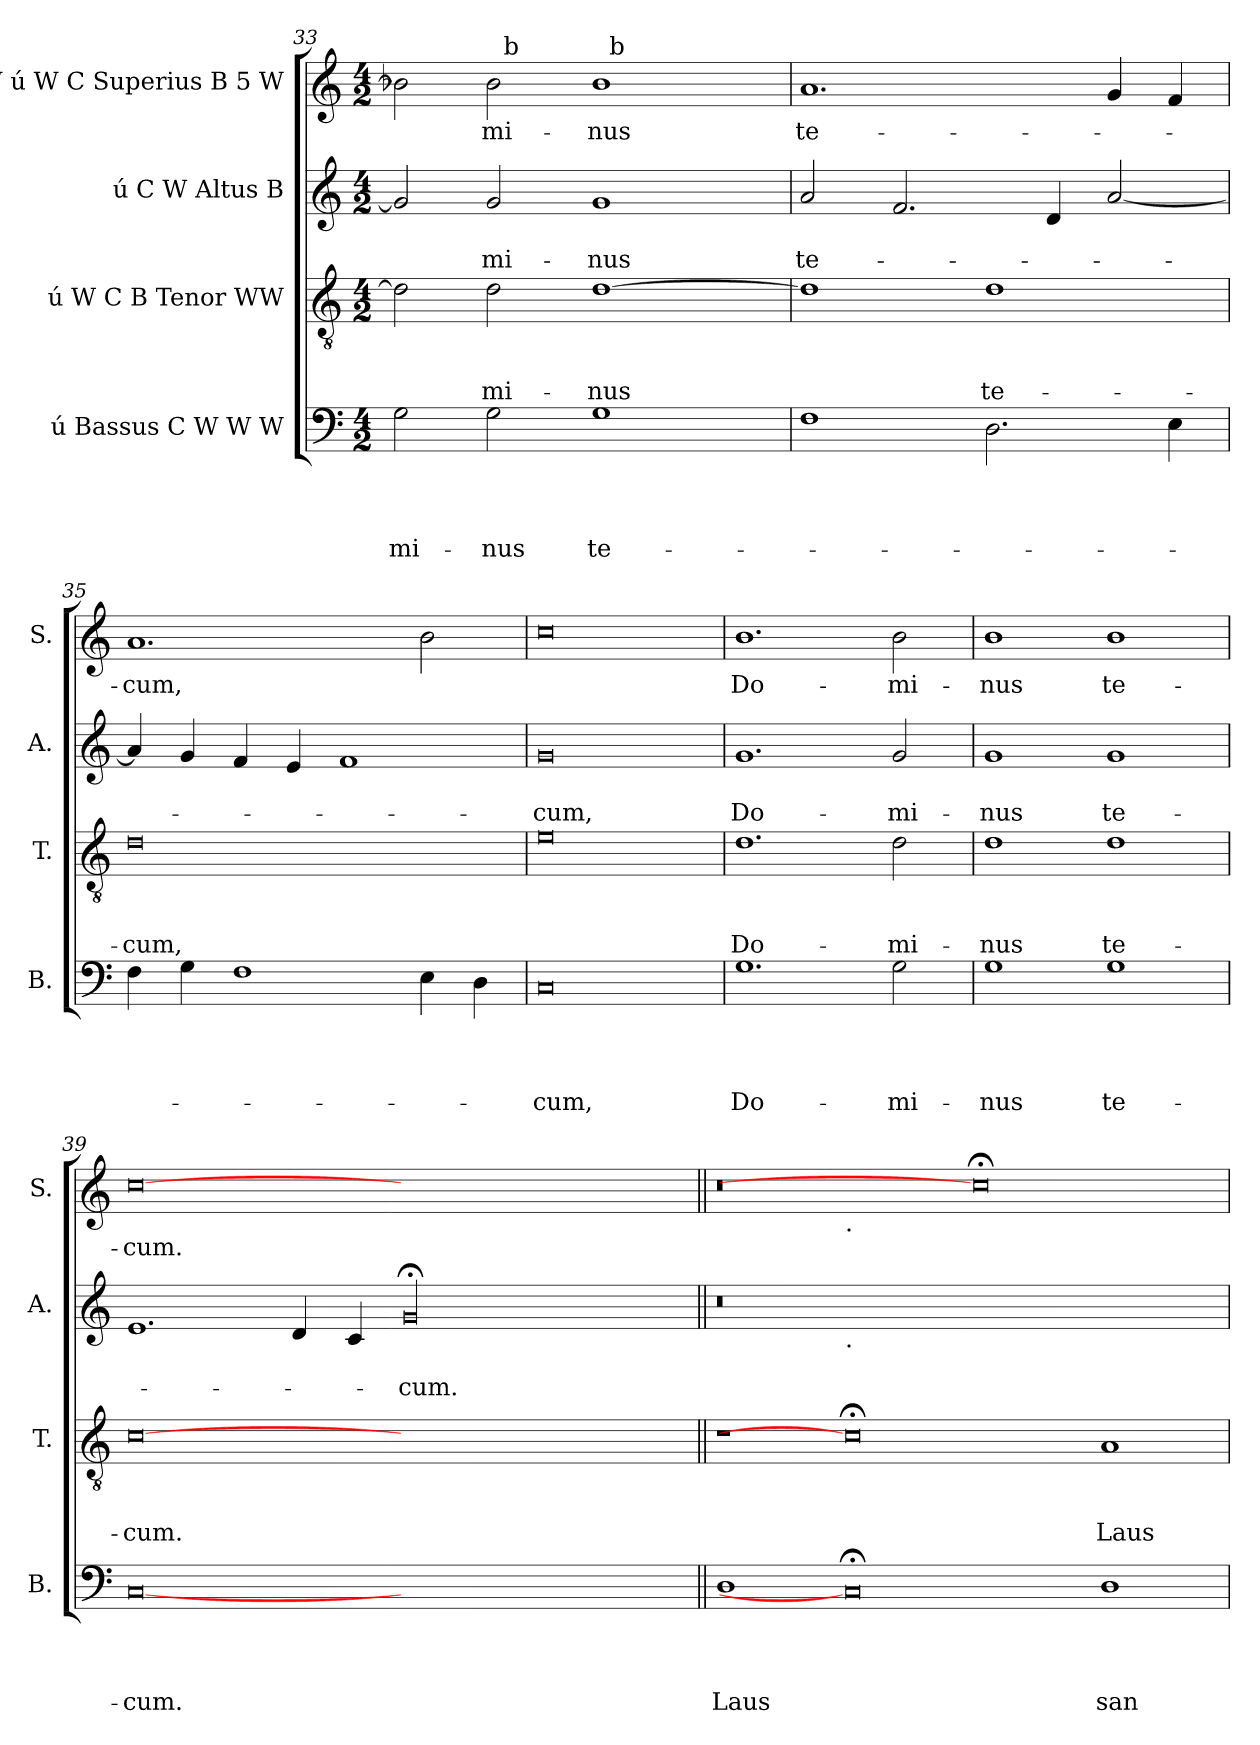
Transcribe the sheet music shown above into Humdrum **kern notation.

**kern	**text	**text	**text	**text	**kern	**text	**text	**text	**kern	**text	**text	**kern	**text
*part4	*part4	*part4	*part4	*part4	*part3	*part3	*part3	*part3	*part2	*part2	*part2	*part1	*part1
*staff4	*staff4	*staff4	*staff4	*staff4	*staff3	*staff3	*staff3	*staff3	*staff2	*staff2	*staff2	*staff1	*staff1
*I"ú Bassus C W W W	*	*	*	*	*I"ú W C B Tenor WW	*	*	*	*I"ú C W Altus B	*	*	*I"W ú W C Superius B 5 W	*
*I'B.	*	*	*	*	*I'T.	*	*	*	*I'A.	*	*	*I'S.	*
!!LO:LB:g=z
*clefF4	*	*	*	*	*clefGv2	*	*	*	*clefG2	*	*	*clefG2	*
*k[]	*	*	*	*	*k[]	*	*	*	*k[]	*	*	*k[]	*
*C:	*	*	*	*	*C:	*	*	*	*C:	*	*	*C:	*
*M4/2	*	*	*	*	*M4/2	*	*	*	*M4/2	*	*	*M4/2	*
=33	=33	=33	=33	=33	=33	=33	=33	=33	=33	=33	=33	=33	=33
!	!	!	!	!LO:LY:b	!	!	!	!	!	!	!	!	!
*	*	*	*	*	*	*	*	*	*	*	*	*^	*
*	*	*	*	*	*	*	*	*	*	*	*	*	*^	*
2G\	.	.	.	-mi-	2d\]	.	.	.	2g/]	.	.	2b-X\]	2ryy	1ryy	.
!	!	!	!	!LO:LY:b	!	!	!	!LO:LY:b	!	!	!LO:LY:b	!	!	!	!LO:LY:b
2G\	.	.	.	-nus	2d\	.	.	-mi-	2g/	.	-mi-	2b-\	32ryy	.	-mi-
!	!	!	!	!	!	!	!	!	!	!	!	!	!LO:TX:a:t=b	!	!
.	.	.	.	.	.	.	.	.	.	.	.	.	1ryy	.	.
!	!	!	!	!LO:LY:b	!	!	!	!LO:LY:b	!	!	!LO:LY:b	!	!	!	!LO:LY:b
1G	.	.	.	te-	[>1d	.	.	-nus	1g	.	-nus	1b-	.	32ryy	-nus
!	!	!	!	!	!	!	!	!	!	!	!	!	!	!LO:TX:a:t=b	!
.	.	.	.	.	.	.	.	.	.	.	.	.	.	2ryy	.
.	.	.	.	.	.	.	.	.	.	.	.	.	4...ryy	4...ryy	.
=34	=34	=34	=34	=34	=34	=34	=34	=34	=34	=34	=34	=34	=34	=34	=34
!	!	!	!	!	!	!	!	!	!	!	!LO:LY:b	!	!	!	!LO:LY:b
*	*	*	*	*	*	*	*	*	*	*	*	*v	*v	*v	*
1F	.	.	.	.	1d]	.	.	.	2a/	.	te-	1.a	te-
.	.	.	.	.	.	.	.	.	2.f/	.	.	.	.
!	!	!	!	!	!	!	!	!LO:LY:b	!	!	!	!	!
2.D\	.	.	.	.	1d	.	.	te-	.	.	.	.	.
.	.	.	.	.	.	.	.	.	4d/	.	.	.	.
.	.	.	.	.	.	.	.	.	[<2a/	.	.	4g/	.
4E\	.	.	.	.	.	.	.	.	.	.	.	4f/	.
=35	=35	=35	=35	=35	=35	=35	=35	=35	=35	=35	=35	=35	=35
!	!	!	!	!	!	!	!	!LO:LY:b	!	!	!	!	!LO:LY:b
4F\	.	.	.	.	0d	.	.	-cum,	4a/]	.	.	1.a	-cum,
4G\	.	.	.	.	.	.	.	.	4g/	.	.	.	.
1F	.	.	.	.	.	.	.	.	4f/	.	.	.	.
.	.	.	.	.	.	.	.	.	4e/	.	.	.	.
.	.	.	.	.	.	.	.	.	1f	.	.	.	.
4E\	.	.	.	.	.	.	.	.	.	.	.	2b\	.
4D\	.	.	.	.	.	.	.	.	.	.	.	.	.
=36	=36	=36	=36	=36	=36	=36	=36	=36	=36	=36	=36	=36	=36
!	!	!	!	!LO:LY:b	!	!	!	!	!	!	!LO:LY:b	!	!
0C	.	.	.	-cum,	0e	.	.	.	0g	.	-cum,	0cc	.
=37	=37	=37	=37	=37	=37	=37	=37	=37	=37	=37	=37	=37	=37
!	!	!	!	!LO:LY:b	!	!	!	!LO:LY:b	!	!	!LO:LY:b	!	!LO:LY:b
1.G	.	.	.	Do-	1.d	.	.	Do-	1.g	.	Do-	1.b	Do-
!	!	!	!	!LO:LY:b	!	!	!	!LO:LY:b	!	!	!LO:LY:b	!	!LO:LY:b
2G\	.	.	.	-mi-	2d\	.	.	-mi-	2g/	.	-mi-	2b\	-mi-
=38	=38	=38	=38	=38	=38	=38	=38	=38	=38	=38	=38	=38	=38
!	!	!	!	!LO:LY:b	!	!	!	!LO:LY:b	!	!	!LO:LY:b	!	!LO:LY:b
1G	.	.	.	-nus	1d	.	.	-nus	1g	.	-nus	1b	-nus
!	!	!	!	!LO:LY:b	!	!	!	!LO:LY:b	!	!	!LO:LY:b	!	!LO:LY:b
1G	.	.	.	te-	1d	.	.	te-	1g	.	te-	1b	te-
!!LO:LB:g=z
=39	=39	=39	=39	=39	=39	=39	=39	=39	=39	=39	=39	=39	=39
!	!	!	!	!LO:LY:b	!	!	!	!LO:LY:b	!	!	!	!	!LO:LY:b
[0C	.	.	.	-cum.	[0c	.	.	-cum.	1.e	.	.	[0cc	-cum.
.	.	.	.	.	.	.	.	.	4d/	.	.	.	.
.	.	.	.	.	.	.	.	.	4c/	.	.	.	.
!	!	!	!	!	!	!	!	!	!	!	!LO:LY:b	!	!
00ryy	.	.	.	.	00ryy	.	.	.	00g;	.	-cum.	00ryy	.
=40||	=40||	=40||	=40||	=40||	=40||	=40||	=40||	=40||	=40||	=40||	=40||	=40||	=40||
!	!	!	!	!LO:LY:b	!	!	!	!	!	!	!	!	!
*	*	*	*	*	*	*	*	*	*^	*	*	*^	*
1D	.	.	.	Laus	1r	.	.	.	0r	1ryy	.	.	0r	1ryy	.
!	!	!	!	!	!	!	!	!	!	!	!	!	!	!LO:TX:b:t=.	!
!	!	!	!	!	!	!	!	!	!	!LO:TX:b:t=.	!	!	!	!	!
0C;]	.	.	.	.	0c;<]	.	.	.	.	0.ryy	.	.	.	0.ryy	.
.	.	.	.	.	.	.	.	.	0ryy	.	.	.	0cc;<]	.	.
!	!	!	!	!LO:LY:b	!	!	!	!LO:LY:b	!	!	!	!	!	!	!
1D	.	.	.	san-	1A	.	.	Laus	.	.	.	.	.	.	.
*	*	*	*	*	*	*	*	*	*v	*v	*	*	*	*	*
*	*	*	*	*	*	*	*	*	*	*	*	*v	*v	*
=	=	=	=	=	=	=	=	=	=	=	=	=	=
*-	*-	*-	*-	*-	*-	*-	*-	*-	*-	*-	*-	*-	*-
